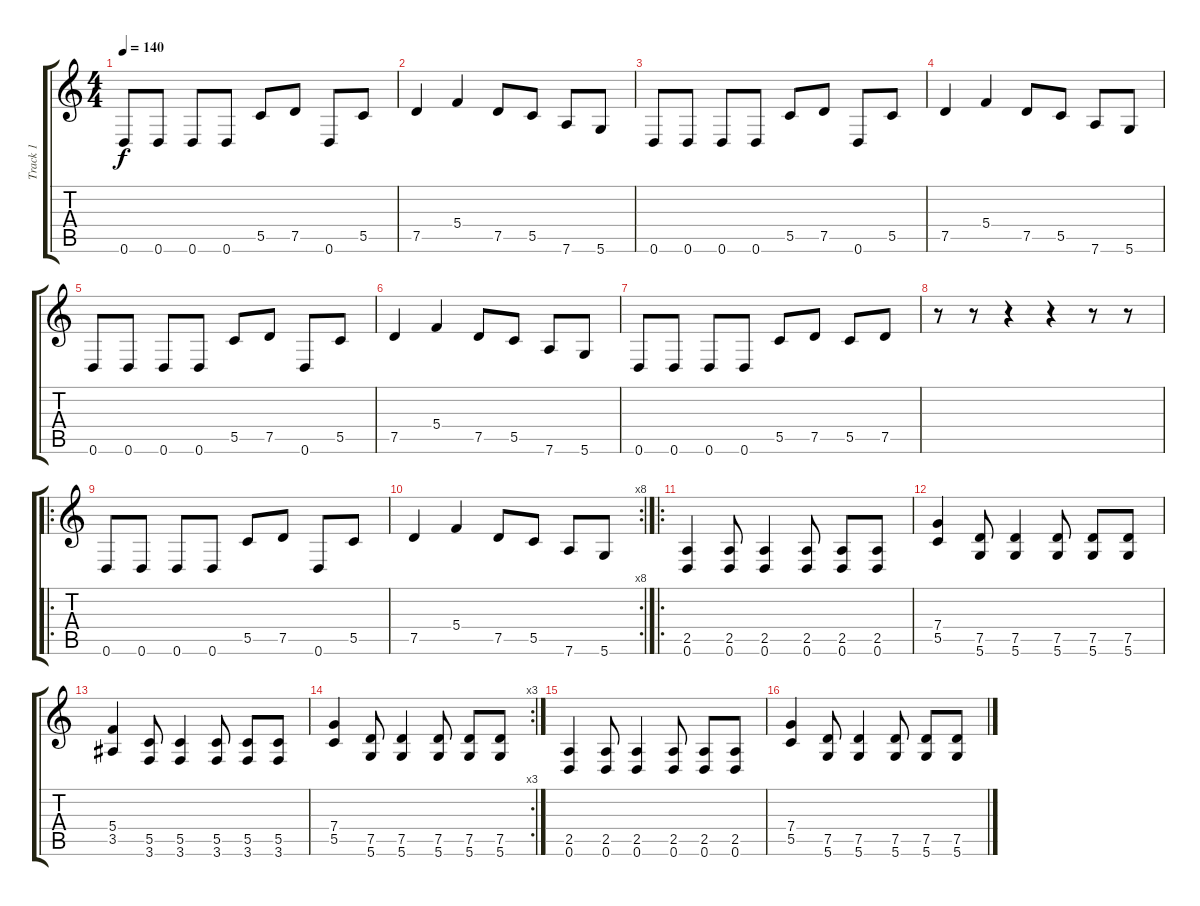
\track ("Track 1" "Track 1") {instrument acousticguitarsteel}
\staff {score tabs}
\tuning (D4 A3 F3 C3 G2 D2) {hide}
\ts (4 4)
\tempo 140
\clef g2
\ks c
0.6.8{dy f} 0.6.8 0.6.8 0.6.8 5.5.8 7.5.8 0.6.8 5.5.8 |
7.5.4 5.4.4 7.5.8 5.5.8 7.6.8 5.6.8 |
0.6.8 0.6.8 0.6.8 0.6.8 5.5.8 7.5.8 0.6.8 5.5.8 |
7.5.4 5.4.4 7.5.8 5.5.8 7.6.8 5.6.8 |
0.6.8 0.6.8 0.6.8 0.6.8 5.5.8 7.5.8 0.6.8 5.5.8 |
7.5.4 5.4.4 7.5.8 5.5.8 7.6.8 5.6.8 |
0.6.8 0.6.8 0.6.8 0.6.8 5.5.8 7.5.8 5.5.8 7.5.8 |
r.8 r.8 r.4 r.4 r.8 r.8 |
\ro
0.6.8 0.6.8 0.6.8 0.6.8 5.5.8 7.5.8 0.6.8 5.5.8 |
\rc 8
7.5.4 5.4.4 7.5.8 5.5.8 7.6.8 5.6.8 |
\ro
(2.5 0.6).4 (2.5 0.6).8 (2.5 0.6).4 (2.5 0.6).8 (2.5 0.6).8 (2.5 0.6).8 |
(7.4 5.5).4 (7.5 5.6).8 (7.5 5.6).4 (7.5 5.6).8 (7.5 5.6).8 (7.5 5.6).8 |
(5.4 3.5).4 (5.5 3.6).8 (5.5 3.6).4 (5.5 3.6).8 (5.5 3.6).8 (5.5 3.6).8 |
\rc 3
(7.4 5.5).4 (7.5 5.6).8 (7.5 5.6).4 (7.5 5.6).8 (7.5 5.6).8 (7.5 5.6).8 |
(2.5 0.6).4 (2.5 0.6).8 (2.5 0.6).4 (2.5 0.6).8 (2.5 0.6).8 (2.5 0.6).8 |
(7.4 5.5).4 (7.5 5.6).8 (7.5 5.6).4 (7.5 5.6).8 (7.5 5.6).8 (7.5 5.6).8
